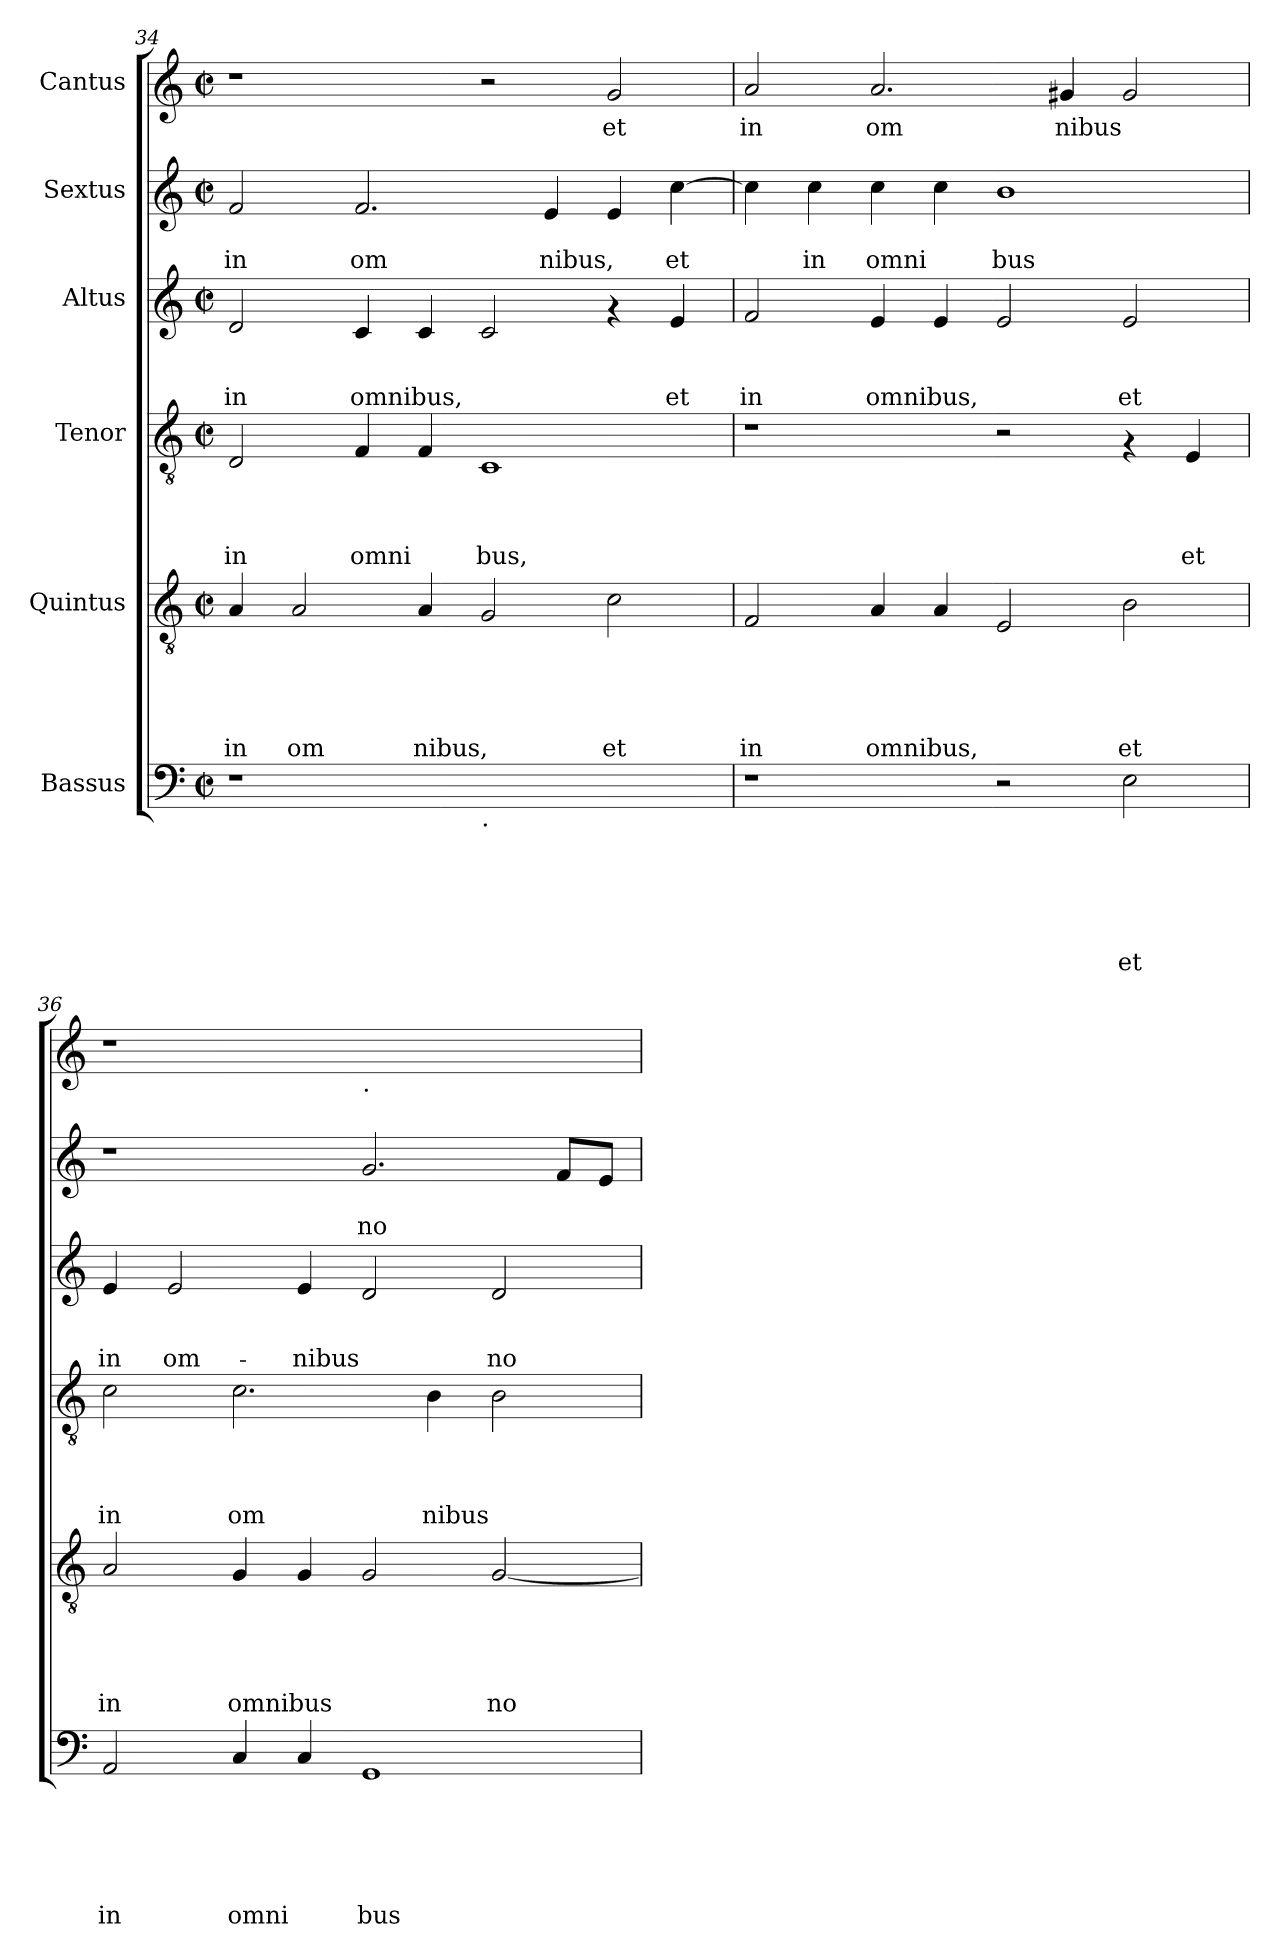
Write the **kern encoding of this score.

**kern	**text	**text	**text	**text	**text	**text	**kern	**text	**text	**text	**text	**text	**kern	**text	**text	**text	**text	**kern	**text	**text	**text	**kern	**text	**text	**kern	**text
*part6	*part6	*part6	*part6	*part6	*part6	*part6	*part5	*part5	*part5	*part5	*part5	*part5	*part4	*part4	*part4	*part4	*part4	*part3	*part3	*part3	*part3	*part2	*part2	*part2	*part1	*part1
*staff6	*staff6	*staff6	*staff6	*staff6	*staff6	*staff6	*staff5	*staff5	*staff5	*staff5	*staff5	*staff5	*staff4	*staff4	*staff4	*staff4	*staff4	*staff3	*staff3	*staff3	*staff3	*staff2	*staff2	*staff2	*staff1	*staff1
*I"Bassus	*	*	*	*	*	*	*I"Quintus	*	*	*	*	*	*I"Tenor	*	*	*	*	*I"Altus	*	*	*	*I"Sextus	*	*	*I"Cantus	*
!!LO:PB:g=z
*clefF4	*	*	*	*	*	*	*clefGv2	*	*	*	*	*	*clefGv2	*	*	*	*	*clefG2	*	*	*	*clefG2	*	*	*clefG2	*
*k[]	*	*	*	*	*	*	*k[]	*	*	*	*	*	*k[]	*	*	*	*	*k[]	*	*	*	*k[]	*	*	*k[]	*
*C:	*	*	*	*	*	*	*C:	*	*	*	*	*	*C:	*	*	*	*	*C:	*	*	*	*C:	*	*	*C:	*
*M2/2	*	*	*	*	*	*	*M2/2	*	*	*	*	*	*M2/2	*	*	*	*	*M2/2	*	*	*	*M2/2	*	*	*M2/2	*
*met(c|)	*	*	*	*	*	*	*met(c|)	*	*	*	*	*	*met(c|)	*	*	*	*	*met(c|)	*	*	*	*met(c|)	*	*	*met(c|)	*
=34	=34	=34	=34	=34	=34	=34	=34	=34	=34	=34	=34	=34	=34	=34	=34	=34	=34	=34	=34	=34	=34	=34	=34	=34	=34	=34
!	!	!	!	!	!	!	!	!	!	!	!	!LO:LY:b	!	!	!	!	!LO:LY:b	!	!	!	!LO:LY:b	!	!	!LO:LY:b	!	!
1r	.	.	.	.	.	.	4A/	.	.	.	.	in	2D/	.	.	.	in	2d/	.	.	in	2f/	.	in	1r	.
!	!	!	!	!	!	!	!	!	!	!	!	!LO:LY:b	!	!	!	!	!	!	!	!	!	!	!	!	!	!
.	.	.	.	.	.	.	2A/	.	.	.	.	om	.	.	.	.	.	.	.	.	.	.	.	.	.	.
!	!	!	!	!	!	!	!	!	!	!	!	!	!	!	!	!	!LO:LY:b	!	!	!	!LO:LY:b	!	!	!LO:LY:b	!	!
.	.	.	.	.	.	.	.	.	.	.	.	.	4F/	.	.	.	omni	4c/	.	.	omnibus,	2.f/	.	om	.	.
!	!	!	!	!	!	!	!	!	!	!	!	!LO:LY:b	!	!	!	!	!	!	!	!	!	!	!	!	!	!
.	.	.	.	.	.	.	4A/	.	.	.	.	nibus,	4F/	.	.	.	.	4c/	.	.	.	.	.	.	.	.
!LO:TX:b:t=.	!	!	!	!	!	!	!	!	!	!	!	!	!	!	!	!	!	!	!	!	!	!	!	!	!	!
!	!	!	!	!	!	!	!	!	!	!	!	!	!	!	!	!	!LO:LY:b	!	!	!	!	!	!	!	!	!
1ryy	.	.	.	.	.	.	2G/	.	.	.	.	.	1C	.	.	.	bus,	2c/	.	.	.	.	.	.	2r	.
!	!	!	!	!	!	!	!	!	!	!	!	!	!	!	!	!	!	!	!	!	!	!	!	!LO:LY:b	!	!
.	.	.	.	.	.	.	.	.	.	.	.	.	.	.	.	.	.	.	.	.	.	4e/	.	nibus,	.	.
!	!	!	!	!	!	!	!	!	!	!	!	!LO:LY:b	!	!	!	!	!	!	!	!	!	!	!	!	!	!LO:LY:b
.	.	.	.	.	.	.	2c\	.	.	.	.	et	.	.	.	.	.	4rf	.	.	.	4e/	.	.	2g/	et
!	!	!	!	!	!	!	!	!	!	!	!	!	!	!	!	!	!	!	!	!	!LO:LY:b	!	!	!LO:LY:b	!	!
.	.	.	.	.	.	.	.	.	.	.	.	.	.	.	.	.	.	4e/	.	.	et	[>4cc\	.	et	.	.
=35	=35	=35	=35	=35	=35	=35	=35	=35	=35	=35	=35	=35	=35	=35	=35	=35	=35	=35	=35	=35	=35	=35	=35	=35	=35	=35
!	!	!	!	!	!	!	!	!	!	!	!	!LO:LY:b	!	!	!	!	!	!	!	!	!LO:LY:b	!	!	!	!	!LO:LY:b
1r	.	.	.	.	.	.	2F/	.	.	.	.	in	1r	.	.	.	.	2f/	.	.	in	4cc\]	.	.	2a/	in
!	!	!	!	!	!	!	!	!	!	!	!	!	!	!	!	!	!	!	!	!	!	!	!	!LO:LY:b	!	!
.	.	.	.	.	.	.	.	.	.	.	.	.	.	.	.	.	.	.	.	.	.	4cc\	.	in	.	.
!	!	!	!	!	!	!	!	!	!	!	!	!LO:LY:b	!	!	!	!	!	!	!	!	!LO:LY:b	!	!	!LO:LY:b	!	!LO:LY:b
.	.	.	.	.	.	.	4A/	.	.	.	.	omnibus,	.	.	.	.	.	4e/	.	.	omnibus,	4cc\	.	omni	2.a/	om
.	.	.	.	.	.	.	4A/	.	.	.	.	.	.	.	.	.	.	4e/	.	.	.	4cc\	.	.	.	.
!	!	!	!	!	!	!	!	!	!	!	!	!	!	!	!	!	!	!	!	!	!	!	!	!LO:LY:b	!	!
2r	.	.	.	.	.	.	2E/	.	.	.	.	.	2r	.	.	.	.	2e/	.	.	.	1b	.	bus	.	.
!	!	!	!	!	!	!	!	!	!	!	!	!	!	!	!	!	!	!	!	!	!	!	!	!	!	!LO:LY:b
.	.	.	.	.	.	.	.	.	.	.	.	.	.	.	.	.	.	.	.	.	.	.	.	.	4g#X/	nibus
!	!	!	!	!	!	!LO:LY:b	!	!	!	!	!	!LO:LY:b	!	!	!	!	!	!	!	!	!LO:LY:b	!	!	!	!	!
2E\	.	.	.	.	.	et	2B\	.	.	.	.	et	4rF	.	.	.	.	2e/	.	.	et	.	.	.	2g#/	.
!	!	!	!	!	!	!	!	!	!	!	!	!	!	!	!	!	!LO:LY:b	!	!	!	!	!	!	!	!	!
.	.	.	.	.	.	.	.	.	.	.	.	.	4E/	.	.	.	et	.	.	.	.	.	.	.	.	.
=36	=36	=36	=36	=36	=36	=36	=36	=36	=36	=36	=36	=36	=36	=36	=36	=36	=36	=36	=36	=36	=36	=36	=36	=36	=36	=36
!	!	!	!	!	!	!LO:LY:b	!	!	!	!	!	!LO:LY:b	!	!	!	!	!LO:LY:b	!	!	!	!LO:LY:b	!	!	!	!	!
2AA/	.	.	.	.	.	in	2A/	.	.	.	.	in	2c\	.	.	.	in	4e/	.	.	in	1r	.	.	1r	.
!	!	!	!	!	!	!	!	!	!	!	!	!	!	!	!	!	!	!	!	!	!LO:LY:b	!	!	!	!	!
.	.	.	.	.	.	.	.	.	.	.	.	.	.	.	.	.	.	2e/	.	.	om-	.	.	.	.	.
!	!	!	!	!	!	!LO:LY:b	!	!	!	!	!	!LO:LY:b	!	!	!	!	!LO:LY:b	!	!	!	!	!	!	!	!	!
4C/	.	.	.	.	.	omni	4G/	.	.	.	.	omnibus	2.c\	.	.	.	om	.	.	.	.	.	.	.	.	.
!	!	!	!	!	!	!	!	!	!	!	!	!	!	!	!	!	!	!	!	!	!LO:LY:b	!	!	!	!	!
4C/	.	.	.	.	.	.	4G/	.	.	.	.	.	.	.	.	.	.	4e/	.	.	-nibus	.	.	.	.	.
!	!	!	!	!	!	!	!	!	!	!	!	!	!	!	!	!	!	!	!	!	!	!	!	!	!LO:TX:b:t=.	!
!	!	!	!	!	!	!LO:LY:b	!	!	!	!	!	!	!	!	!	!	!	!	!	!	!	!	!	!LO:LY:b	!	!
1GG	.	.	.	.	.	bus	2G/	.	.	.	.	.	.	.	.	.	.	2d/	.	.	.	2.g/	.	no	1ryy	.
!	!	!	!	!	!	!	!	!	!	!	!	!	!	!	!	!	!LO:LY:b	!	!	!	!	!	!	!	!	!
.	.	.	.	.	.	.	.	.	.	.	.	.	4B\	.	.	.	nibus	.	.	.	.	.	.	.	.	.
!	!	!	!	!	!	!	!	!	!	!	!	!LO:LY:b	!	!	!	!	!	!	!	!	!LO:LY:b	!	!	!	!	!
.	.	.	.	.	.	.	[<2G/	.	.	.	.	no	2B\	.	.	.	.	2d/	.	.	no-	.	.	.	.	.
.	.	.	.	.	.	.	.	.	.	.	.	.	.	.	.	.	.	.	.	.	.	8f/L	.	.	.	.
.	.	.	.	.	.	.	.	.	.	.	.	.	.	.	.	.	.	.	.	.	.	8e/J	.	.	.	.
=	=	=	=	=	=	=	=	=	=	=	=	=	=	=	=	=	=	=	=	=	=	=	=	=	=	=
*-	*-	*-	*-	*-	*-	*-	*-	*-	*-	*-	*-	*-	*-	*-	*-	*-	*-	*-	*-	*-	*-	*-	*-	*-	*-	*-
